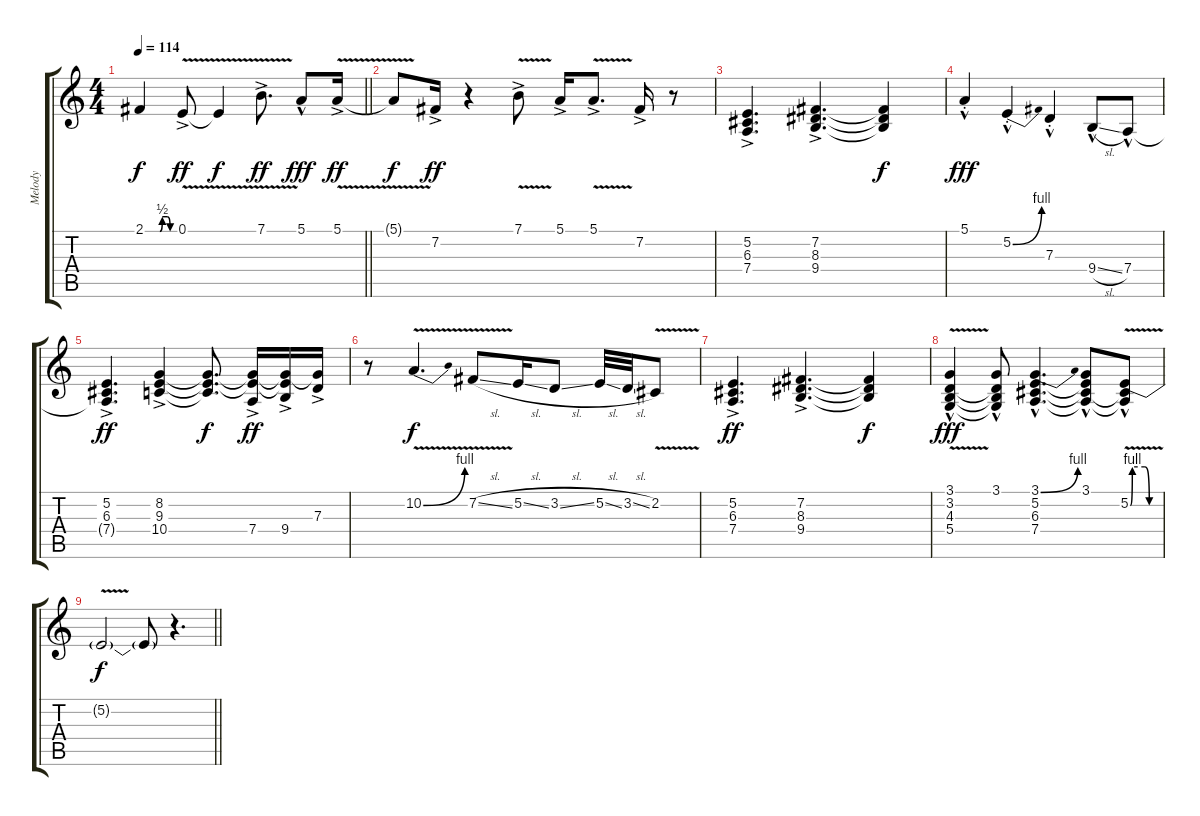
\track ("Melody" "Melody") {instrument ocarina}
\staff {score tabs}
\tuning (E4 B3 G3 D3 A2 E2) {hide}
\ts (4 4)
\tempo 114
\clef g2
\barLineRight lightlight
\ks c
2.1{be (custom 0 0 30 0 35 2 45 2 51 0 60 0) t}.4{dy f} 0.1{v ac}.8{dy ff} 0.1{t}.4{dy f} 7.1{v ac}.8{d dy ff} 5.1{hac}.8{dy fff} 5.1{v ac}.16{dy ff} |
5.1{t}.8{dy f} 7.2{ac}.16{dy ff} r.4 7.1{v ac}.8 5.1{ac}.16 5.1{v ac}.8{d} 7.2{ac}.16 r.8 |
(5.2{ac} 6.3 7.4).4{d} (7.2{ac} 8.3 9.4).4{d} (7.2{t} 8.3{t} 9.4{t}).4{dy f} |
5.1{hac st}.4{dy fff} 5.2{be (bend 0 0 60 4) hac st}.4 7.3{hac st}.4 9.4{sl hac}.8 7.4{hac}.8 |
(5.2{ac} 6.3 7.4{t}).4{d dy ff} (8.2{ac} 9.3 10.4).4 (8.2{t} 9.3{t} 10.4{t}).8{d dy f} (8.2{t} 9.3{t} 7.4{ac}).16{dy ff} (8.2{t} 9.3{t} 9.4{ac}).16 (8.2{t} 7.3{ac}).16 |
r.8 10.2{be (bend 0 0 60 4) v}.4{d dy f} 7.2{v sl}.8 5.2{sl}.16 3.2{sl}.8 5.2{sl}.32 3.2{sl}.32 2.2{v}.8 |
(5.2{ac} 6.3 7.4).4{d dy ff} (7.2{ac} 8.3 9.4).4{d} (7.2{t} 8.3{t} 9.4{t}).4{dy f} |
(3.1{v hac} 3.2 4.3 5.4).4{dy fff} (3.1{hac} 3.2{t} 4.3{t} 5.4{t}).8 (3.1{be (bend 0 0 60 4) hac} 5.2 6.3 7.4).4{d} (3.1{hac} 5.2{t} 6.3{t} 7.4{t}).8 (5.2{be (custom 0 0 4 4 30 4 39 0 45 0 60 0) v hac} 6.3{t} 7.4{t}).8 |
\barLineRight lightlight
5.2{t}.2{dy f} 5.2{t}.8 r.4{d}
